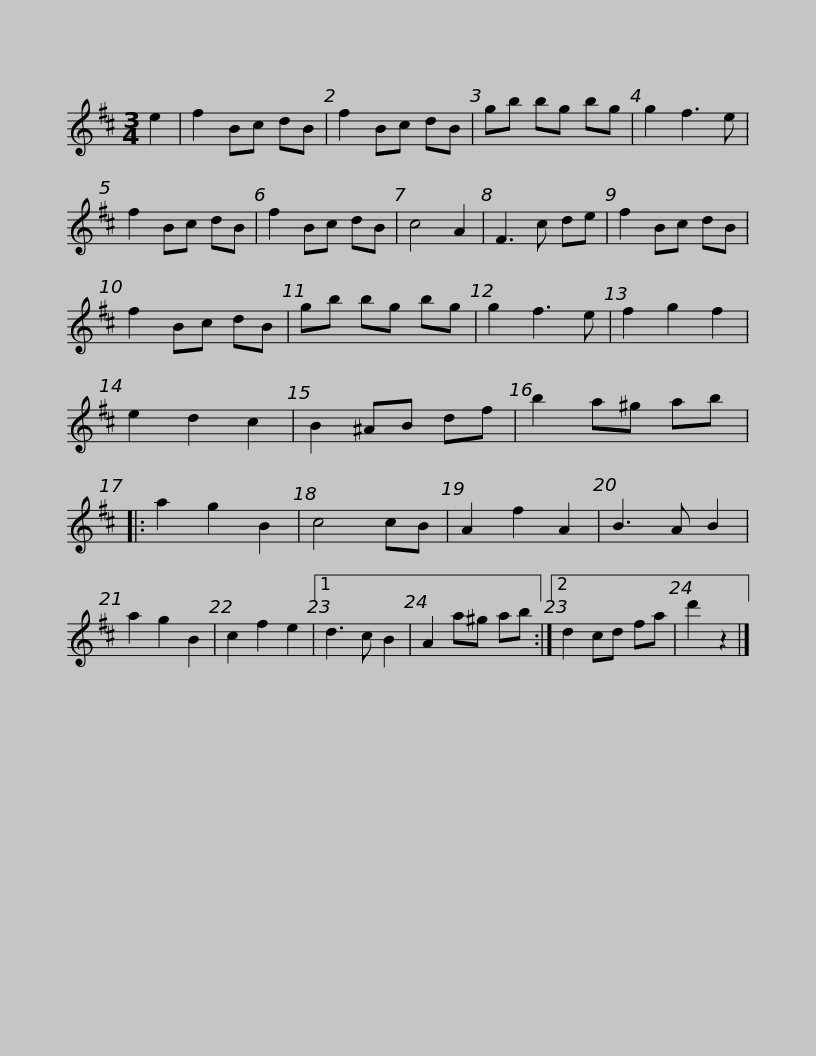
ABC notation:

X:1
L:1/8
M:3/4
I:linebreak $
K:D
V:1 treble
V:1
 e2 | f2 Bc dB | f2 Bc dB | gb bg bg | g2 f3 e | %5
 f2 Bc dB | f2 Bc dB | c4 A2 | F3 c de |$ f2 Bc dB | %10
 f2 Bc dB | gb bg bg | g2 f3 e | f2 g2 f2 | e2 d2 c2 | %15
 B2 ^AB df | b2 a^g ab |: a2 g2 B2 |$ c4 cB | A2 f2 A2 | %20
 B3 A B2 | a2 g2 B2 | c2 f2 e2 |1 d3 c B2 | A2 a^g ab :|2 %25
 d2 cd fa | d'2 z2 |] %27
